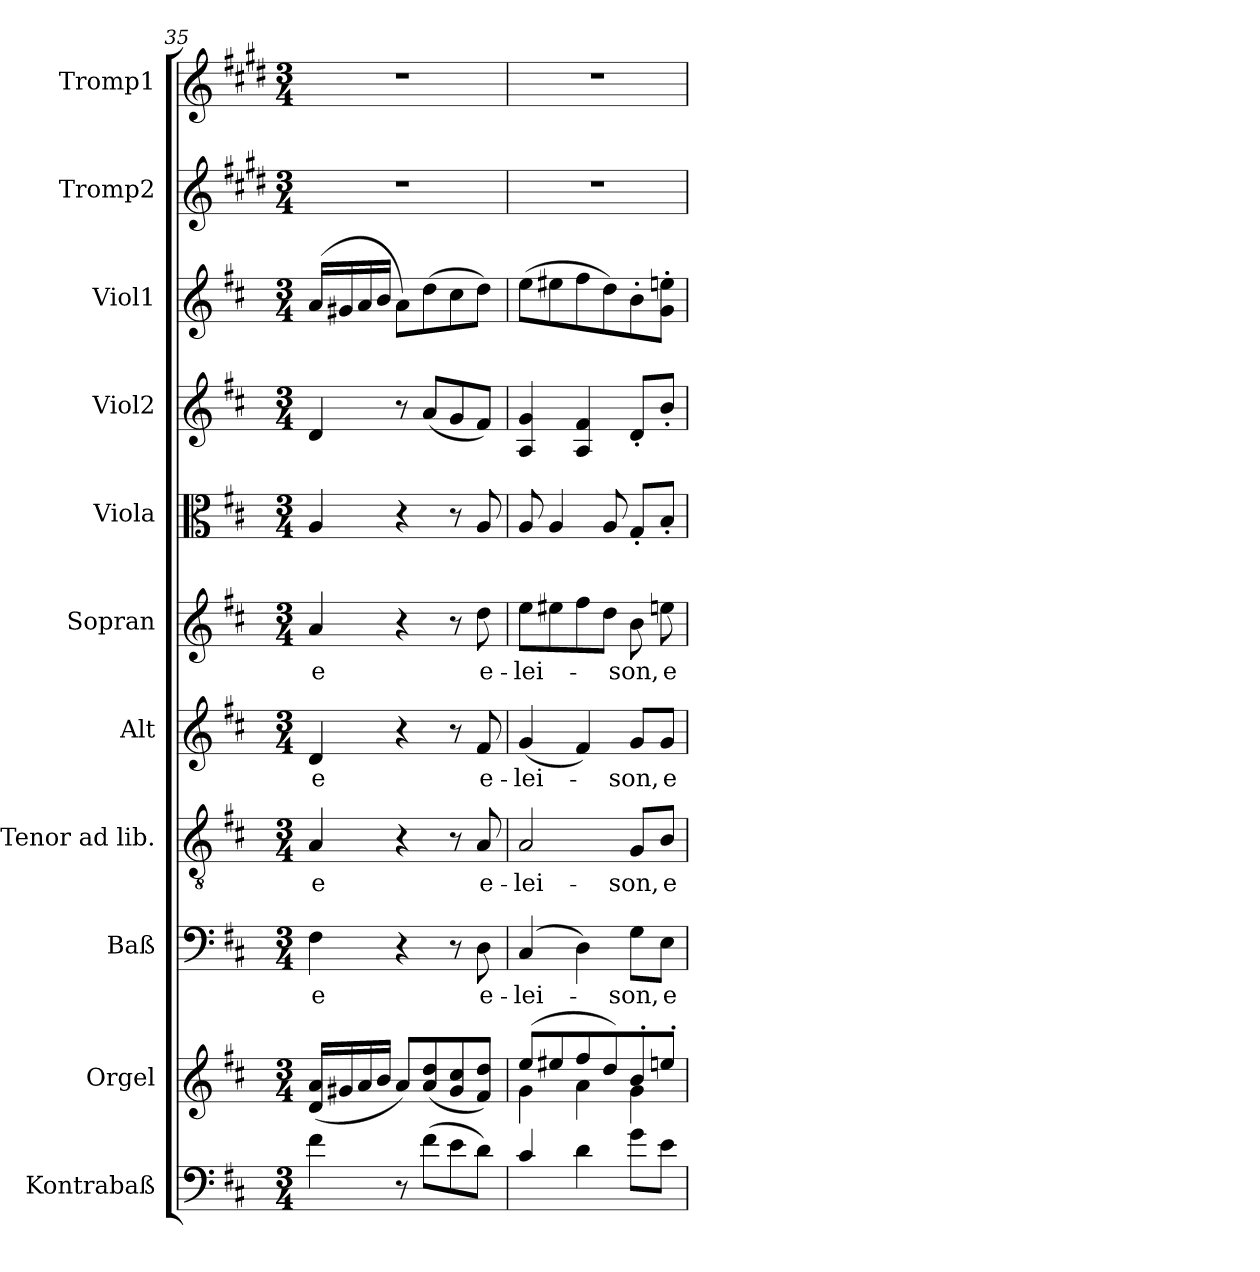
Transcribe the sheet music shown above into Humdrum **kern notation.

**kern	**kern	**kern	**text	**kern	**text	**kern	**text	**kern	**text	**kern	**kern	**kern	**kern	**kern
*part11	*part10	*part9	*part9	*part8	*part8	*part7	*part7	*part6	*part6	*part5	*part4	*part3	*part2	*part1
*staff11	*staff10	*staff9	*staff9	*staff8	*staff8	*staff7	*staff7	*staff6	*staff6	*staff5	*staff4	*staff3	*staff2	*staff1
*I"Kontrabaß	*I"Orgel	*I"Baß	*	*I"Tenor ad lib.	*	*I"Alt	*	*I"Sopran	*	*I"Viola	*I"Viol2	*I"Viol1	*I"Tromp2	*I"Tromp1
*	*	*	*	*	*	*	*	*	*	*I'Vla	*	*	*	*
*clefF4	*clefG2	*clefF4	*	*clefGv2	*	*clefG2	*	*clefG2	*	*clefC3	*clefG2	*clefG2	*clefG2	*clefG2
*ITrd7c12	*	*	*	*	*	*	*	*	*	*	*	*	*ITrd1c2	*ITrd1c2
*k[f#c#]	*k[f#c#]	*k[f#c#]	*	*k[f#c#]	*	*k[f#c#]	*	*k[f#c#]	*	*k[f#c#]	*k[f#c#]	*k[f#c#]	*k[f#c#]	*k[f#c#]
*D:	*D:	*D:	*	*D:	*	*D:	*	*D:	*	*D:	*D:	*D:	*D:	*D:
*M3/4	*M3/4	*M3/4	*	*M3/4	*	*M3/4	*	*M3/4	*	*M3/4	*M3/4	*M3/4	*M3/4	*M3/4
=35	=35	=35	=35	=35	=35	=35	=35	=35	=35	=35	=35	=35	=35	=35
!	!	!	!LO:LY:b	!	!LO:LY:b	!	!LO:LY:b	!	!LO:LY:b	!	!	!	!	!
4F#\	(<16d/ 16a/LL	4F#\	-e	4A/	-e	4d/	-e	4a/	-e	4A/	4d/	(<16a/LL	2.r	2.r
.	16g#X/	.	.	.	.	.	.	.	.	.	.	16g#X/	.	.
.	16a/	.	.	.	.	.	.	.	.	.	.	16a/	.	.
.	16b/JJ	.	.	.	.	.	.	.	.	.	.	16b/JJ	.	.
8r	8a/L)	4r	.	4r	.	4r	.	4r	.	4r	8r	8a\L)	.	.
(>8F#\L	(<8a/ 8dd/	.	.	.	.	.	.	.	.	.	(<8a/L	(>8dd\	.	.
8E\	8g#/ 8cc#/	8r	.	8r	.	8r	.	8r	.	8r	8g/	8cc#\	.	.
!	!	!	!LO:LY:b	!	!LO:LY:b	!	!LO:LY:b	!	!LO:LY:b	!	!	!	!	!
8D\J)	8f#/ 8dd/J)	8D\	e-	8A/	e-	8f#/	e-	8dd\	e-	8A/	8f#/J)	8dd\J)	.	.
=36	=36	=36	=36	=36	=36	=36	=36	=36	=36	=36	=36	=36	=36	=36
*	*^	*	*	*	*	*	*	*	*	*	*	*	*	*
!	!	!	!	!LO:LY:b	!	!LO:LY:b	!	!LO:LY:b	!	!LO:LY:b	!	!	!	!	!
4C#/	(>8ee/L	4g\	(4C#/	-lei-	2A/	-lei-	(<4g/	-lei-	8ee\L	-lei-	8A/	4A/ 4g/	(>8ee\L	2.r	2.r
.	8ee#X/	.	.	.	.	.	.	.	8ee#X\	.	4A/	.	8ee#X\	.	.
4D\	8ff#/	4a\	4D\)	.	.	.	4f#/)	.	8ff#\	.	.	4A/ 4f#/	8ff#\	.	.
.	8dd/)	.	.	.	.	.	.	.	8dd\J	.	8A/	.	8dd\)	.	.
!	!	!	!	!LO:LY:b	!	!LO:LY:b	!	!LO:LY:b	!	!LO:LY:b	!	!	!	!	!
8G\L	8b'>/	4g\	8G\L	-son,	8G/L	-son,	8g/L	-son,	8b\	-son,	8G'</L	8d'</L	8b'>\	.	.
!	!	!	!	!LO:LY:b	!	!LO:LY:b	!	!LO:LY:b	!	!LO:LY:b	!	!	!	!	!
8E\J	8een'>/J	.	8E\J	e-	8B/J	e-	8g/J	e-	8een\	e-	8B'</J	8b'</J	8g\'> 8een\'>J	.	.
*	*v	*v	*	*	*	*	*	*	*	*	*	*	*	*	*
=	=	=	=	=	=	=	=	=	=	=	=	=	=	=
*-	*-	*-	*-	*-	*-	*-	*-	*-	*-	*-	*-	*-	*-	*-
